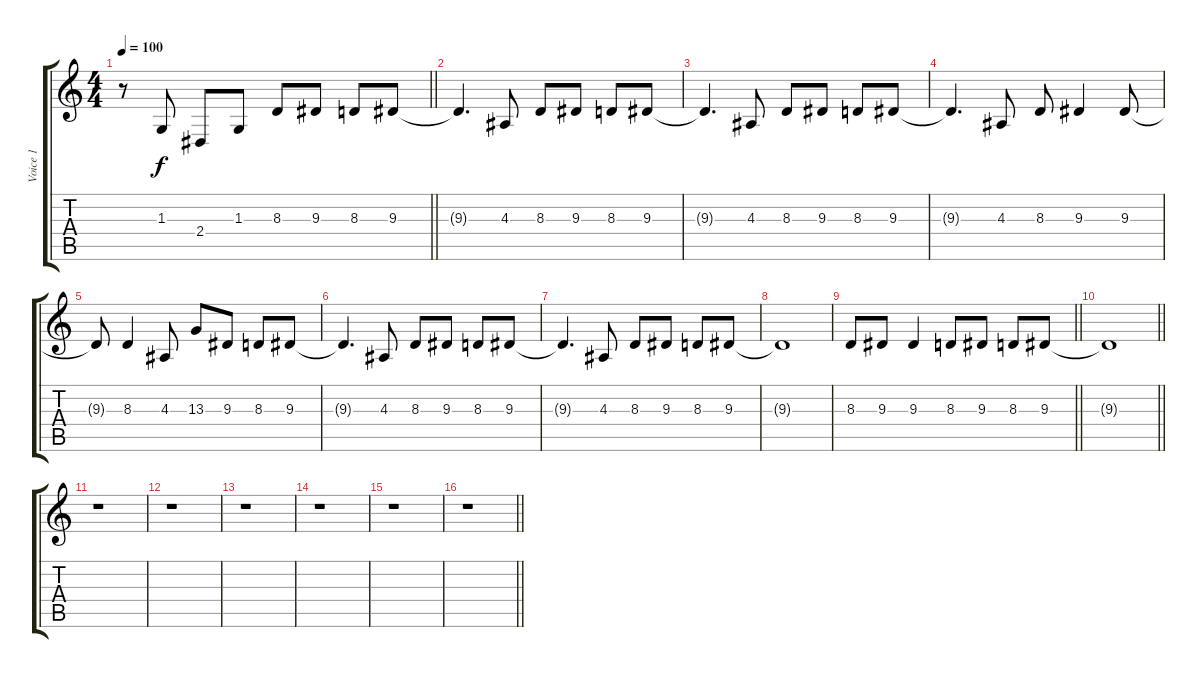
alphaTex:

\track ("Voice 1" "Voice 1") {instrument tenorsax}
\staff {score tabs}
\tuning (Eb4 Bb3 Gb3 Db3 Ab2 Eb2) {hide}
\ts (4 4)
\tempo 100
\clef g2
\barLineRight lightlight
\ks c
r.8{dy f} 1.3.8 2.4.8 1.3.8 8.3.8 9.3.8 8.3.8 9.3.8 |
9.3{t}.4{d} 4.3.8 8.3.8 9.3.8 8.3.8 9.3.8 |
9.3{t}.4{d} 4.3.8 8.3.8 9.3.8 8.3.8 9.3.8 |
9.3{t}.4{d} 4.3.8 8.3.8 9.3.4 9.3.8 |
9.3{t}.8 8.3.4 4.3.8 13.3.8 9.3.8 8.3.8 9.3.8 |
9.3{t}.4{d} 4.3.8 8.3.8 9.3.8 8.3.8 9.3.8 |
9.3{t}.4{d} 4.3.8 8.3.8 9.3.8 8.3.8 9.3.8 |
9.3{t}.1 |
\barLineRight lightlight
8.3.8 9.3.8 9.3.4 8.3.8 9.3.8 8.3.8 9.3.8 |
\barLineRight lightlight
9.3{t}.1 |
r.1 |
r.1 |
r.1 |
r.1 |
r.1 |
\barLineRight lightlight
r.1
